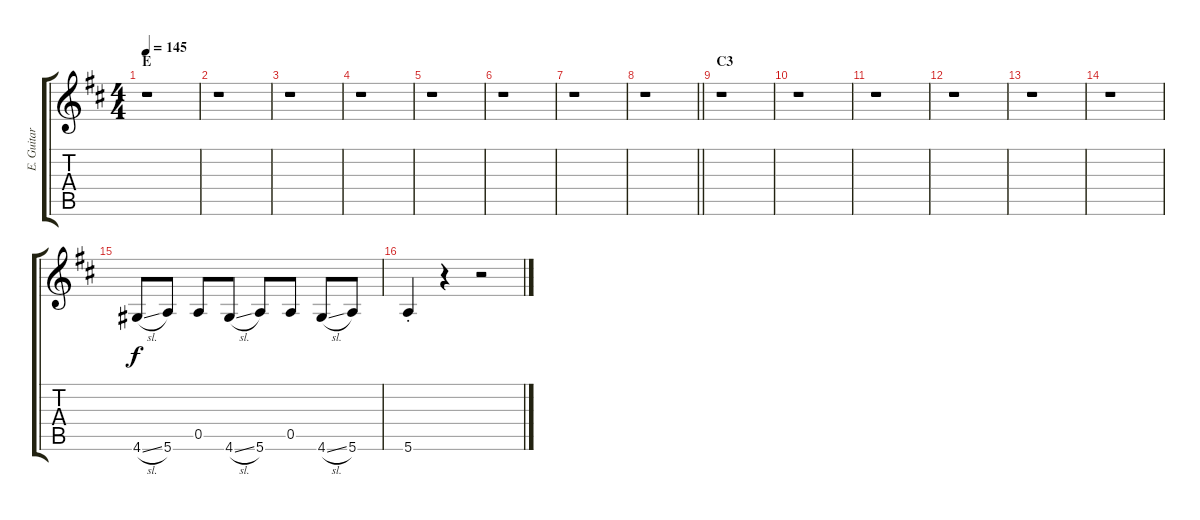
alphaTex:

\track ("E. Guitar II" "E. Guitar ") {instrument overdrivenguitar}
\staff {score tabs}
\tuning (E4 B3 G3 D3 A2 E2) {hide}
\ts (4 4)
\section ("" "E")
\tempo 145
\clef g2
\ks d
r.1{dy f} |
r.1 |
r.1 |
r.1 |
r.1 |
r.1 |
r.1 |
\barLineRight lightlight
r.1 |
\section ("" "C3")
r.1 |
r.1 |
r.1 |
r.1 |
r.1 |
r.1 |
4.6{sl}.8 5.6.8 0.5.8 4.6{sl}.8 5.6.8 0.5.8 4.6{sl}.8 5.6.8 |
5.6{st}.4 r.4 r.2
